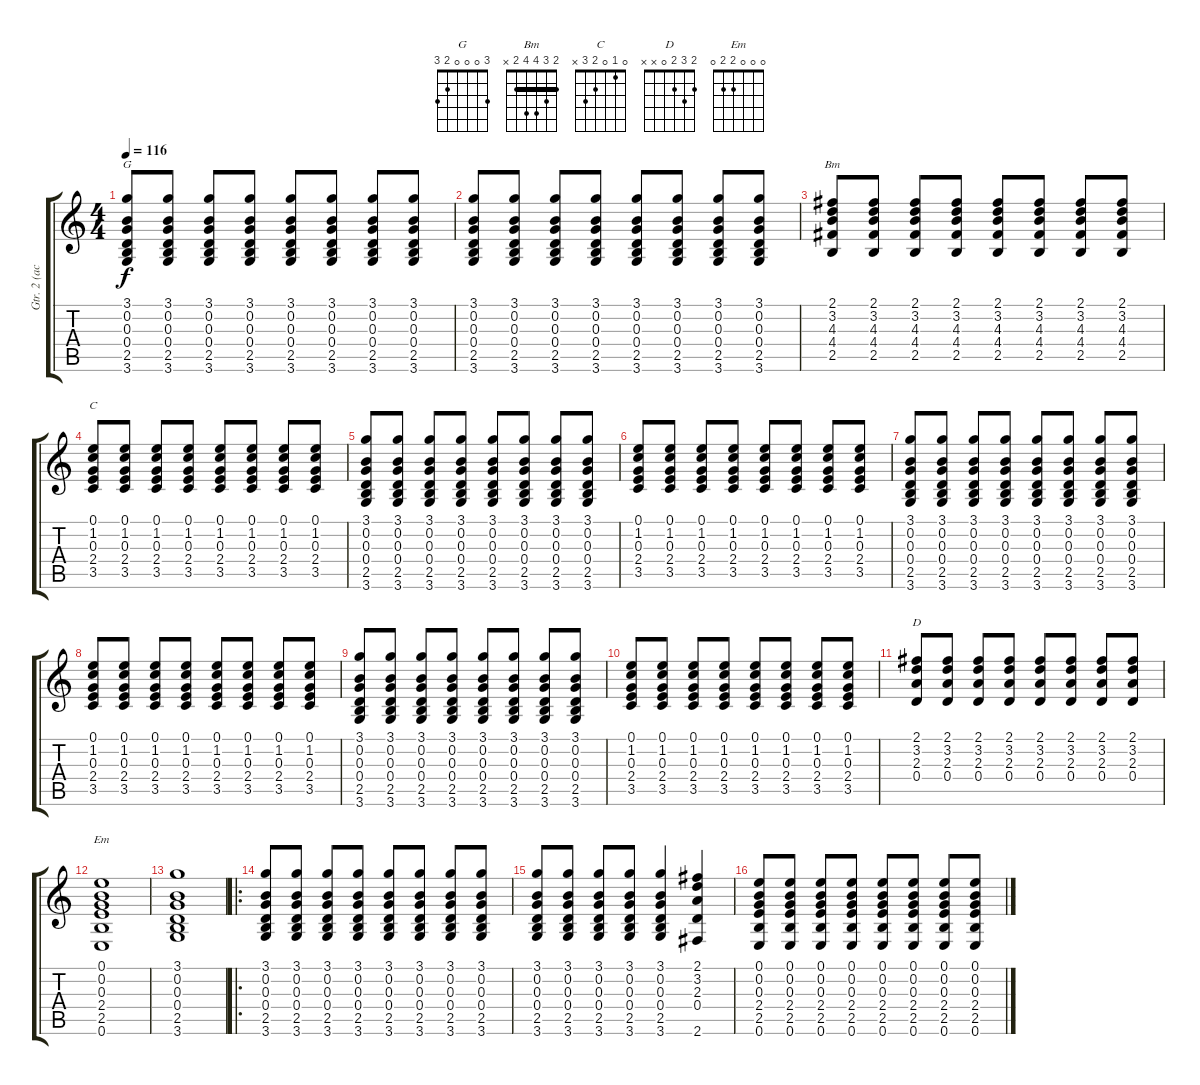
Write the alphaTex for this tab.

\track ("Gtr. 2 (acous. steel)" "Gtr. 2 (ac") {instrument acousticguitarsteel}
\staff {score tabs}
\tuning (E4 B3 G3 D3 A2 E2) {hide}
\chord ("G" 3 0 0 0 2 3)
\chord ("Bm" 2 3 4 4 2 x) {barre 2}
\chord ("C" 0 1 0 2 3 x)
\chord ("D" 2 3 2 0 x x)
\chord ("Em" 0 0 0 2 2 0)
\ts (4 4)
\tempo 116
\clef g2
\ks c
(3.1 0.2 0.3 0.4 2.5 3.6).8{ch "G" dy f} (3.1 0.2 0.3 0.4 2.5 3.6).8 (3.1 0.2 0.3 0.4 2.5 3.6).8 (3.1 0.2 0.3 0.4 2.5 3.6).8 (3.1 0.2 0.3 0.4 2.5 3.6).8 (3.1 0.2 0.3 0.4 2.5 3.6).8 (3.1 0.2 0.3 0.4 2.5 3.6).8 (3.1 0.2 0.3 0.4 2.5 3.6).8 |
(3.1 0.2 0.3 0.4 2.5 3.6).8 (3.1 0.2 0.3 0.4 2.5 3.6).8 (3.1 0.2 0.3 0.4 2.5 3.6).8 (3.1 0.2 0.3 0.4 2.5 3.6).8 (3.1 0.2 0.3 0.4 2.5 3.6).8 (3.1 0.2 0.3 0.4 2.5 3.6).8 (3.1 0.2 0.3 0.4 2.5 3.6).8 (3.1 0.2 0.3 0.4 2.5 3.6).8 |
(2.1 3.2 4.3 4.4 2.5).8{ch "Bm"} (2.1 3.2 4.3 4.4 2.5).8 (2.1 3.2 4.3 4.4 2.5).8 (2.1 3.2 4.3 4.4 2.5).8 (2.1 3.2 4.3 4.4 2.5).8 (2.1 3.2 4.3 4.4 2.5).8 (2.1 3.2 4.3 4.4 2.5).8 (2.1 3.2 4.3 4.4 2.5).8 |
(0.1 1.2 0.3 2.4 3.5).8{ch "C"} (0.1 1.2 0.3 2.4 3.5).8 (0.1 1.2 0.3 2.4 3.5).8 (0.1 1.2 0.3 2.4 3.5).8 (0.1 1.2 0.3 2.4 3.5).8 (0.1 1.2 0.3 2.4 3.5).8 (0.1 1.2 0.3 2.4 3.5).8 (0.1 1.2 0.3 2.4 3.5).8 |
(3.1 0.2 0.3 0.4 2.5 3.6).8 (3.1 0.2 0.3 0.4 2.5 3.6).8 (3.1 0.2 0.3 0.4 2.5 3.6).8 (3.1 0.2 0.3 0.4 2.5 3.6).8 (3.1 0.2 0.3 0.4 2.5 3.6).8 (3.1 0.2 0.3 0.4 2.5 3.6).8 (3.1 0.2 0.3 0.4 2.5 3.6).8 (3.1 0.2 0.3 0.4 2.5 3.6).8 |
(0.1 1.2 0.3 2.4 3.5).8 (0.1 1.2 0.3 2.4 3.5).8 (0.1 1.2 0.3 2.4 3.5).8 (0.1 1.2 0.3 2.4 3.5).8 (0.1 1.2 0.3 2.4 3.5).8 (0.1 1.2 0.3 2.4 3.5).8 (0.1 1.2 0.3 2.4 3.5).8 (0.1 1.2 0.3 2.4 3.5).8 |
(3.1 0.2 0.3 0.4 2.5 3.6).8 (3.1 0.2 0.3 0.4 2.5 3.6).8 (3.1 0.2 0.3 0.4 2.5 3.6).8 (3.1 0.2 0.3 0.4 2.5 3.6).8 (3.1 0.2 0.3 0.4 2.5 3.6).8 (3.1 0.2 0.3 0.4 2.5 3.6).8 (3.1 0.2 0.3 0.4 2.5 3.6).8 (3.1 0.2 0.3 0.4 2.5 3.6).8 |
(0.1 1.2 0.3 2.4 3.5).8 (0.1 1.2 0.3 2.4 3.5).8 (0.1 1.2 0.3 2.4 3.5).8 (0.1 1.2 0.3 2.4 3.5).8 (0.1 1.2 0.3 2.4 3.5).8 (0.1 1.2 0.3 2.4 3.5).8 (0.1 1.2 0.3 2.4 3.5).8 (0.1 1.2 0.3 2.4 3.5).8 |
(3.1 0.2 0.3 0.4 2.5 3.6).8 (3.1 0.2 0.3 0.4 2.5 3.6).8 (3.1 0.2 0.3 0.4 2.5 3.6).8 (3.1 0.2 0.3 0.4 2.5 3.6).8 (3.1 0.2 0.3 0.4 2.5 3.6).8 (3.1 0.2 0.3 0.4 2.5 3.6).8 (3.1 0.2 0.3 0.4 2.5 3.6).8 (3.1 0.2 0.3 0.4 2.5 3.6).8 |
(0.1 1.2 0.3 2.4 3.5).8 (0.1 1.2 0.3 2.4 3.5).8 (0.1 1.2 0.3 2.4 3.5).8 (0.1 1.2 0.3 2.4 3.5).8 (0.1 1.2 0.3 2.4 3.5).8 (0.1 1.2 0.3 2.4 3.5).8 (0.1 1.2 0.3 2.4 3.5).8 (0.1 1.2 0.3 2.4 3.5).8 |
(2.1 3.2 2.3 0.4).8{ch "D"} (2.1 3.2 2.3 0.4).8 (2.1 3.2 2.3 0.4).8 (2.1 3.2 2.3 0.4).8 (2.1 3.2 2.3 0.4).8 (2.1 3.2 2.3 0.4).8 (2.1 3.2 2.3 0.4).8 (2.1 3.2 2.3 0.4).8 |
(0.1 0.2 0.3 2.4 2.5 0.6).1{ch "Em"} |
(3.1 0.2 0.3 0.4 2.5 3.6).1 |
\ro
(3.1 0.2 0.3 0.4 2.5 3.6).8 (3.1 0.2 0.3 0.4 2.5 3.6).8 (3.1 0.2 0.3 0.4 2.5 3.6).8 (3.1 0.2 0.3 0.4 2.5 3.6).8 (3.1 0.2 0.3 0.4 2.5 3.6).8 (3.1 0.2 0.3 0.4 2.5 3.6).8 (3.1 0.2 0.3 0.4 2.5 3.6).8 (3.1 0.2 0.3 0.4 2.5 3.6).8 |
(3.1 0.2 0.3 0.4 2.5 3.6).8 (3.1 0.2 0.3 0.4 2.5 3.6).8 (3.1 0.2 0.3 0.4 2.5 3.6).8 (3.1 0.2 0.3 0.4 2.5 3.6).8 (3.1 0.2 0.3 0.4 2.5 3.6).4 (2.1 3.2 2.3 0.4 2.6).4 |
(0.1 0.2 0.3 2.4 2.5 0.6).8 (0.1 0.2 0.3 2.4 2.5 0.6).8 (0.1 0.2 0.3 2.4 2.5 0.6).8 (0.1 0.2 0.3 2.4 2.5 0.6).8 (0.1 0.2 0.3 2.4 2.5 0.6).8 (0.1 0.2 0.3 2.4 2.5 0.6).8 (0.1 0.2 0.3 2.4 2.5 0.6).8 (0.1 0.2 0.3 2.4 2.5 0.6).8
